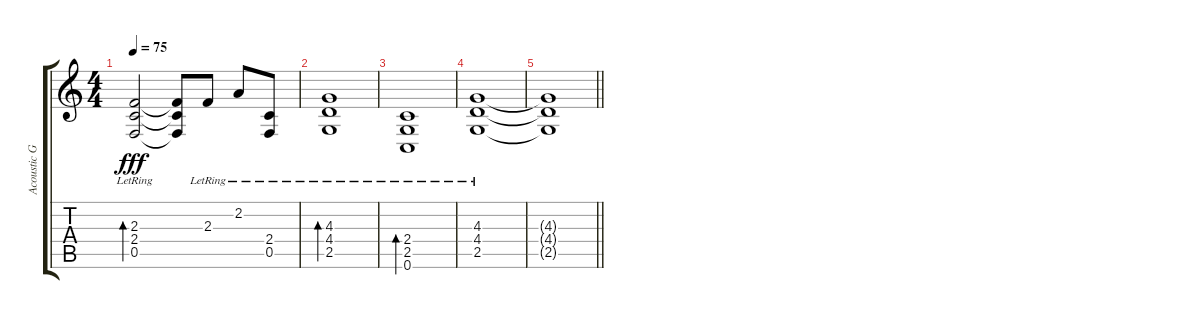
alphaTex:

\track ("Acoustic Guitar" "Acoustic G") {instrument electricguitarclean}
\staff {score tabs}
\tuning (C4 G3 Eb3 Bb2 F2 C2) {hide}
\ts (4 4)
\tempo 75
\clef g2
\ks c
(2.3{lr} 2.4{lr} 0.5{lr}).2{bd 240 dy fff} (2.3{t} 2.4{t} 0.5{t}).8 2.3{lr}.8 2.2{lr}.8 (2.4{lr} 0.5{lr}).8 |
(4.3{lr} 4.4{lr} 2.5{lr}).1{bd 240} |
(2.4{lr} 2.5{lr} 0.6{lr}).1{bd 240} |
(4.3{lr} 4.4{lr} 2.5{lr}).1 |
\barLineRight lightlight
(4.3{t} 4.4{t} 2.5{t}).1
